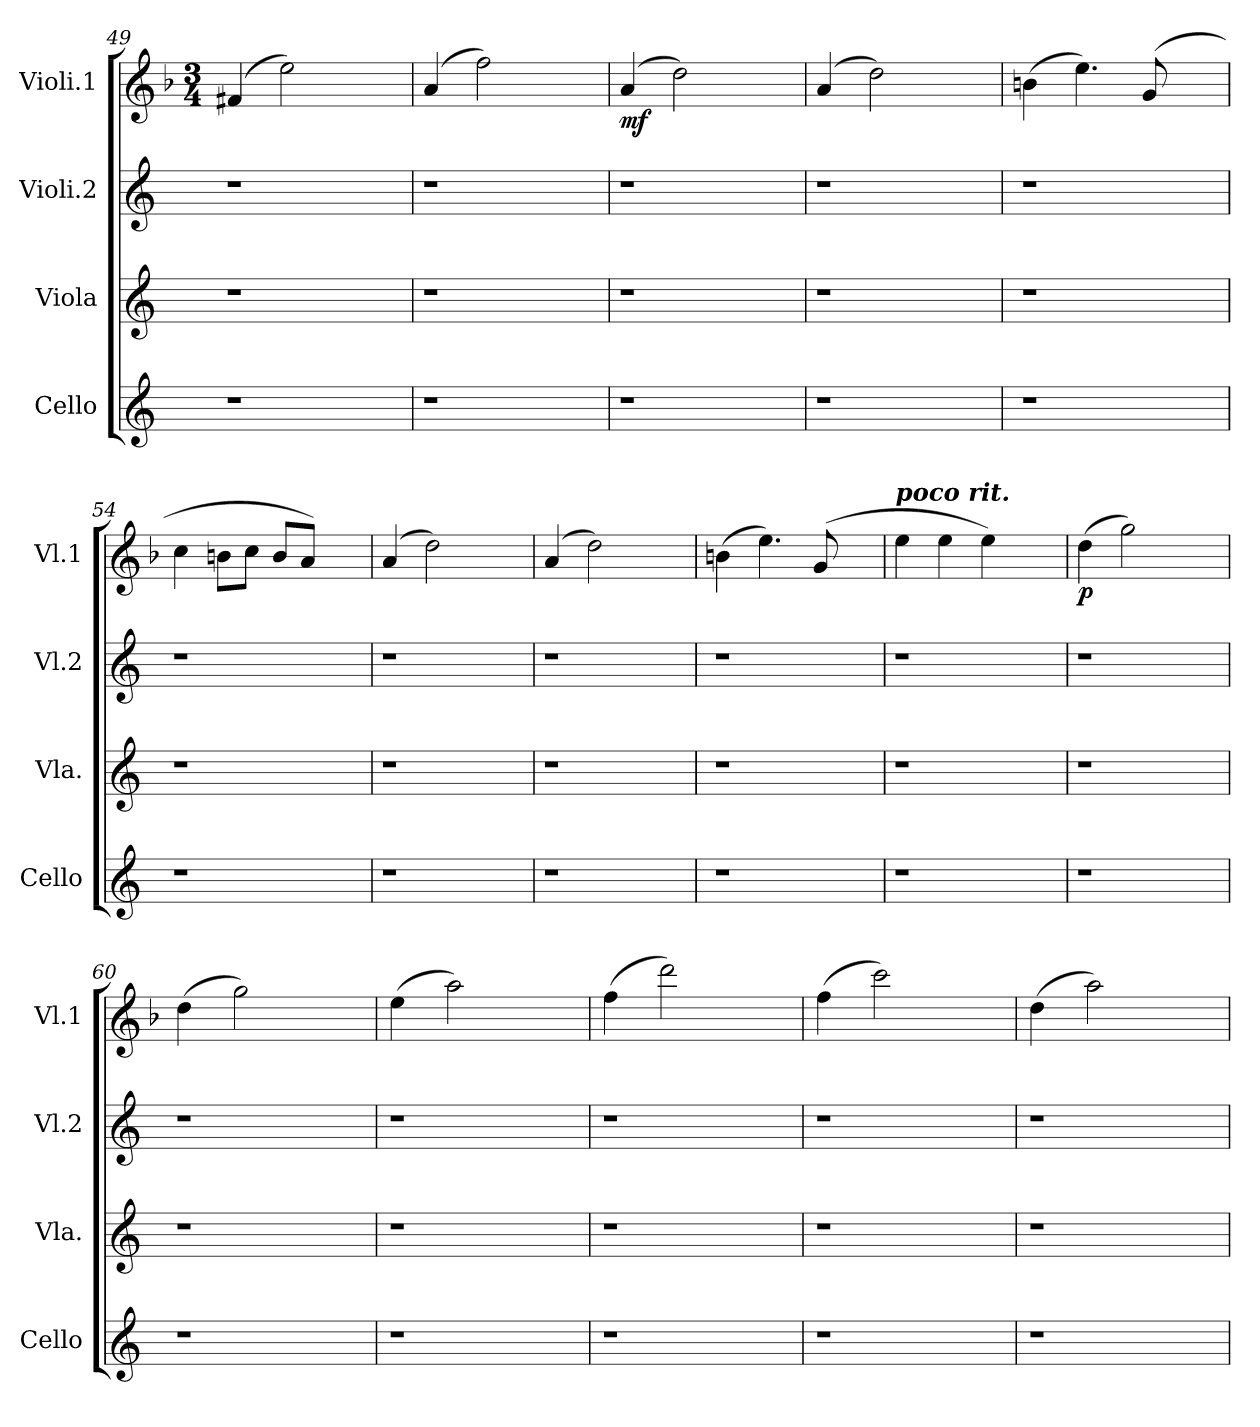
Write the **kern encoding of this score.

**kern	**kern	**kern	**kern	**dynam
*part4	*part3	*part2	*part1	*part1
*staff4	*staff3	*staff2	*staff1	*staff1
*I"Cello	*I"Viola	*I"Violi.2	*I"Violi.1	*
*I'Cello	*I'Vla.	*I'Vl.2	*I'Vl.1	*
*clefG2	*clefG2	*clefG2	*clefG2	*
*k[]	*k[]	*k[]	*k[b-]	*
*	*	*	*M3/4	*
=49	=49	=49	=49	=49
1r	1r	1r	(4f#X/	.
.	.	.	2ee\)	.
.	.	.	4ryy	.
=50	=50	=50	=50	=50
1r	1r	1r	(4a/	.
.	.	.	2ff\)	.
.	.	.	4ryy	.
!!LO:LB:g=z
=51	=51	=51	=51	=51
!	!	!	!	!LO:DY:b
1r	1r	1r	(4a/	mf
.	.	.	2dd\)	.
.	.	.	4ryy	.
=52	=52	=52	=52	=52
1r	1r	1r	(4a/	.
.	.	.	2dd\)	.
.	.	.	4ryy	.
=53	=53	=53	=53	=53
1r	1r	1r	(4bn\	.
.	.	.	4.ee\)	.
.	.	.	(8g/	.
.	.	.	4ryy	.
=54	=54	=54	=54	=54
1r	1r	1r	4cc\	.
.	.	.	8bn\L	.
.	.	.	8cc\J	.
.	.	.	8b/L	.
.	.	.	8a/J)	.
.	.	.	4ryy	.
=55	=55	=55	=55	=55
1r	1r	1r	(4a/	.
.	.	.	2dd\)	.
.	.	.	4ryy	.
!!LO:PB:g=z
=56	=56	=56	=56	=56
1r	1r	1r	(4a/	.
.	.	.	2dd\)	.
.	.	.	4ryy	.
=57	=57	=57	=57	=57
1r	1r	1r	(4bn\	.
.	.	.	4.ee\)	.
.	.	.	(8g/	.
.	.	.	4ryy	.
=58	=58	=58	=58	=58
!	!	!	!LO:TX:a:Bi:t=poco rit.	!
1r	1r	1r	4ee\	.
.	.	.	4ee\	.
.	.	.	4ee\)	.
.	.	.	4ryy	.
=59	=59	=59	=59	=59
!	!	!	!	!LO:DY:b
1r	1r	1r	(4dd\	p
.	.	.	2gg\)	.
.	.	.	4ryy	.
=60	=60	=60	=60	=60
1r	1r	1r	(4dd\	.
.	.	.	2gg\)	.
.	.	.	4ryy	.
=61	=61	=61	=61	=61
1r	1r	1r	(4ee\	.
.	.	.	2aa\)	.
.	.	.	4ryy	.
!!LO:LB:g=z
=62	=62	=62	=62	=62
1r	1r	1r	(4ff\	.
.	.	.	2ddd\)	.
.	.	.	4ryy	.
=63	=63	=63	=63	=63
1r	1r	1r	(4ff\	.
.	.	.	2ccc\)	.
.	.	.	4ryy	.
=64	=64	=64	=64	=64
1r	1r	1r	(4dd\	.
.	.	.	2aa\)	.
.	.	.	4ryy	.
=	=	=	=	=
*-	*-	*-	*-	*-
